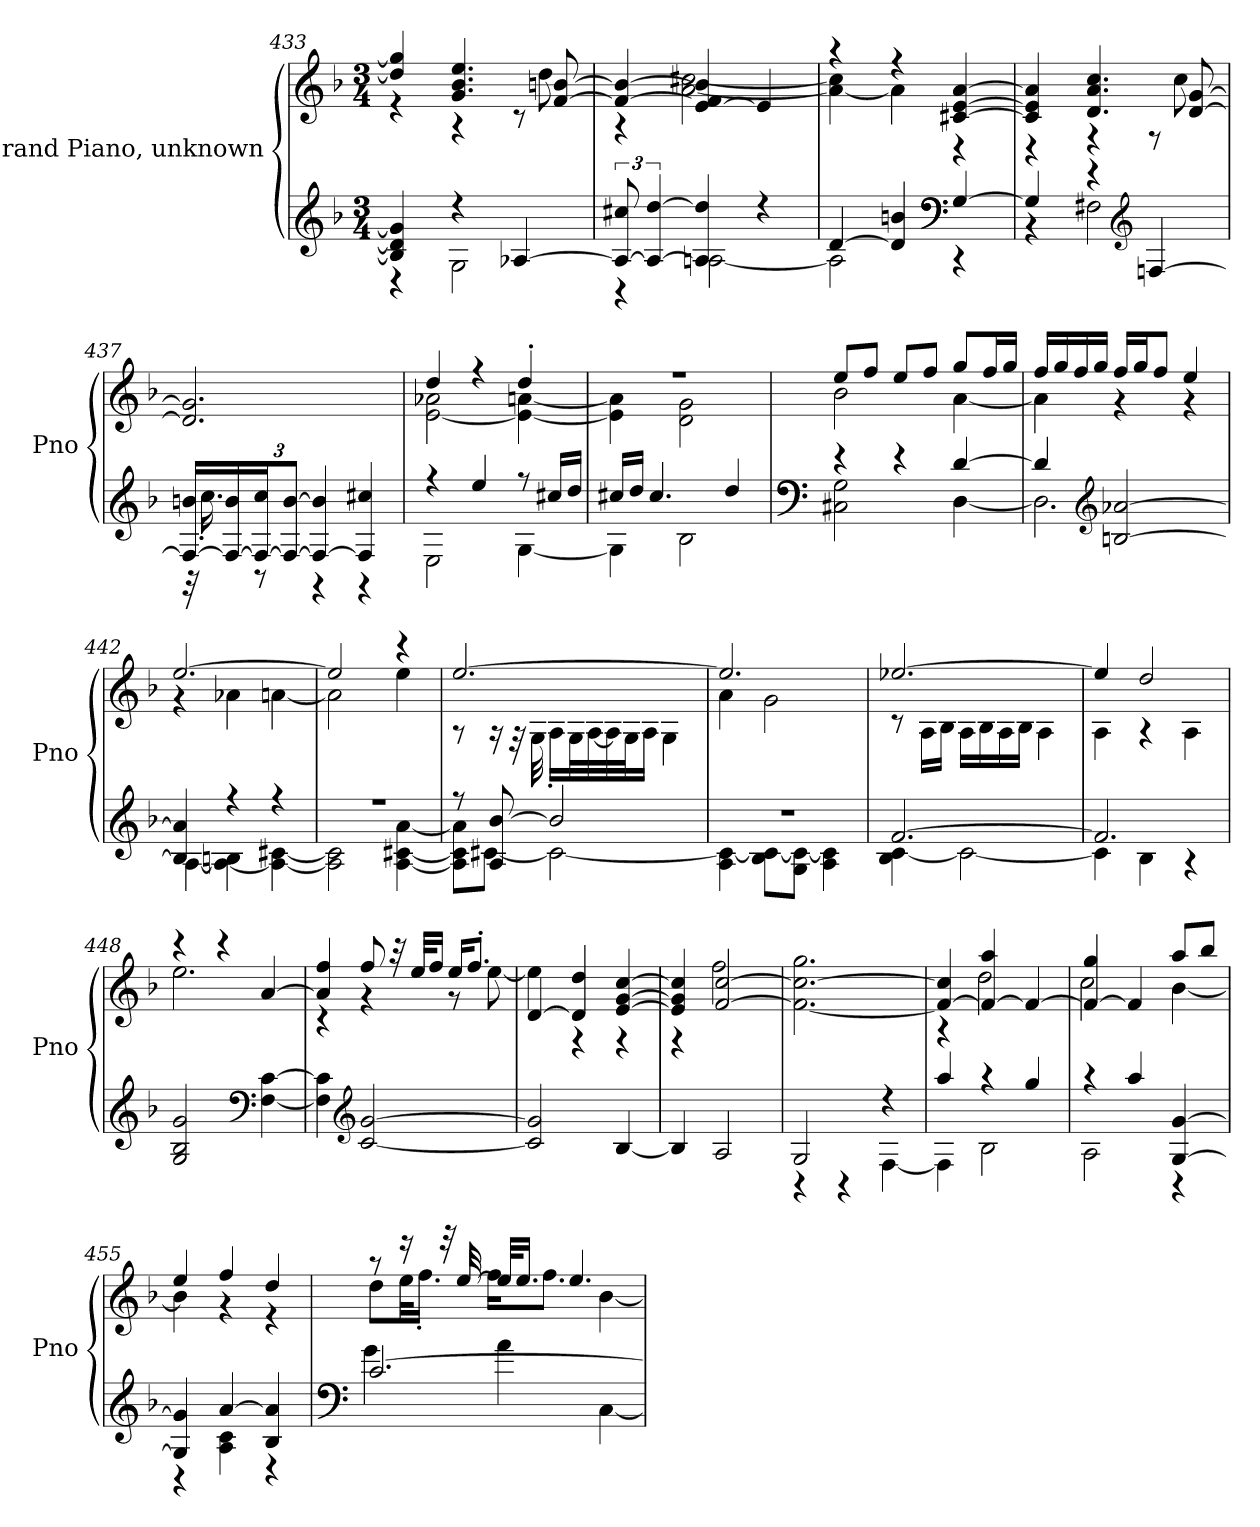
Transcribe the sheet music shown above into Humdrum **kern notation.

**kern	**kern
*part1	*part1
*staff2	*staff1
*I"Grand Piano, unknown	*
*I'Pno	*
!!LO:LB:g=z
*clefG2	*clefG2
*k[b-]	*k[b-]
*M3/4	*M3/4
=433	=433
*^	*^
4B-/] 4d/] 4g/]	4r	4dd/] 4gg/]	4r
4r	2G\	4.g/ 4.b-/ 4.ee/	4r
[4A-X/	.	.	8r
.	.	[8f/ [8bn/	8dd\
=434	=434	=434	=434
12A-/_ 12cc#X/	4r	4f/_ 4b/_	4r
6A-/_ [6dd/	.	.	.
4A-/] 4dd/]	[2An\	[4e/ 4f/] 4b/]	[2a\ [2cc#X\
4r	.	4e/]	.
=435	=435	=435	=435
[4d/	2A\]	4r	4a\_ 4cc#\]
4d/] 4bn/	.	4r	4a\]
*clefF4	*	*	*
[4G/	4r	[4c#X/ [4e/ [4a/	4r
=436	=436	=436	=436
4G/]	4r	4c#/] 4e/] 4a/]	4r
4r	2F#X\	4.d/ 4.a/ 4.cc/	4r
*clefG2	*	*	*
[4Fn/	.	.	8r
.	.	[8d/ [8g/	8cc\
*	*	*v	*v
=437	=437	=437
16F/_ 16bn/LL	32r	2.d/] 2.g/]
.	16.cc'\	.
16F/_ 16b/	.	.
*Xbrackettup	*	*
24F/_ 24cc/J	8r	.
12F/_ [12b/J	.	.
4F/_ 4b/]	4r	.
4F/] 4cc#X/	4r	.
!!LO:PB:g=z
=438	=438	=438
*	*	*^
4r	2E\	4dd/	[2e\ 2a-X\
4ee/	.	4r	.
8r	[4G\	4dd'/	4e\_ [4an\
16cc#X/LL	.	.	.
16dd/JJ	.	.	.
=439	=439	=439	=439
16cc#X/LL	4G\]	2.r	4e\] 4a\]
16dd/JJ	.	.	.
4.cc#/	.	.	.
.	2B-\	.	2d\ 2g\
4dd/	.	.	.
=440	=440	=440	=440
*clefF4	*	*	*
4r	2C#X\ 2G\	8ee/L	2b-\
.	.	8ff/J	.
4r	.	8ee/L	.
.	.	8ff/J	.
[4d/	[4D\	8gg/L	[4a\
.	.	16ff/L	.
.	.	16gg/JJ	.
=441	=441	=441	=441
4d/]	2.D\]	16ff/LL	4a\]
.	.	16gg/	.
.	.	16ff/	.
.	.	16gg/JJ	.
*clefG2	*	*	*
[2Bn/ [2a-X/	.	16ff/LL	4r
.	.	16gg/J	.
.	.	8ff/J	.
.	.	4ee/	4r
=442	=442	=442	=442
4B/] 4a-/]	[4A\	[2.ee/	4r
4r	4A\_ 4Bn\	.	4a-X\
4r	4A\_ [4c#X\	.	[4an\
=443	=443	=443	=443
2.r	2A\] 2c#\]	2ee/]	2a\]
.	[4A\ [4c#X\ [4a\	4r	4ee\
!!LO:LB:g=z	!!
=444	=444	=444	=444
8r	8A\] 8c#\] 8a\]L	[2.ee/	8r
8A/ [8b-/	[8c#X\J	.	16r
.	.	.	32r
.	.	.	32G\
2b-/]	2c#\_	.	16A'\LL
.	.	.	32G\L
.	.	.	[32A\
.	.	.	32A\]
.	.	.	32G\J
.	.	.	16A\JJ
.	.	.	4G\
=445	=445	=445	=445
2.r	4A\ 4c#\_	2.ee/]	4a\
.	8B-\ 8c#\_L	.	2g\
.	8G\ 8c#\_J	.	.
.	4A\ 4c#\]	.	.
=446	=446	=446	=446
[2.f/	4B-\ [4c\	[2.ee-X/	8r
.	.	.	16A\LL
.	.	.	16B-\JJ
.	2c\_	.	16A\LL
.	.	.	16B-\
.	.	.	16A\
.	.	.	16B-\JJ
.	.	.	4A\
=447	=447	=447	=447
2.f/]	4c\]	4ee-/]	4A\
.	4B-\	2dd/	4r
.	4r	.	4A\
*v	*v	*	*
=448	=448	=448
2G/ 2B-/ 2g/	4r	2.ee\
.	4r	.
*clefF4	*	*
[4F\ [4c\	[4a/	.
!!LO:LB:g=z	!!
=449	=449	=449
4F\] 4c\]	4a/] 4ff/	4r
*clefG2	*	*
[2c/ [2g/	8ff/	4r
.	32r	.
.	32ee/KLL	.
.	16ff/JJ	.
.	16ee/KL	8r
.	8.ff'/J	.
.	.	[8ee\
=450	=450	=450
2c/] 2g/]	[4d/	4ee\]
.	4d/] 4dd/	4r
[4B-/	[4e/ [4g/ [4cc/	4r
=451	=451	=451
4B-/]	4e/] 4g/] 4cc/]	4r
2A/	[2f/ [2cc/	2ff\
*	*v	*v
=452	=452
*^	*
2G/	4r	2.f\_ 2.cc\_ 2.gg\
.	4r	.
4r	[4F\	.
=453	=453	=453
*	*	*^
4aa/	4F\]	4f/_ 4cc/]	4r
4r	2B-\	4f/_ 4aa/	2dd\
4gg/	.	4f/_	.
=454	=454	=454	=454
4r	2A\	4f/_ 4gg/	2cc\
4aa/	.	4f/]	.
[4G/ [4g/	4r	8aa/L	[4b-\
.	.	8bb-/J	.
=455	=455	=455	=455
4G/] 4g/]	4r	4ee/	4b-\]
[4a/	4A\ 4c\	4ff/	4r
4B-/ 4a/]	4r	4dd/	4r
!!LO:LB:g=z	!!
=456	=456	=456	=456
*clefF4	*	*	*
[2.c/	4g\	8r	8dd\L
.	.	16r	32ee\KL
.	.	.	16.ff'\JJ
.	.	32r	.
.	.	[32ee/	.
.	4a\	32ee/KLL]	16ff\KL
.	.	16.ee/JJ	.
.	.	.	8.ff\J
.	.	4.ee/	.
.	[4C\	.	[4b-\
*v	*v	*	*
*	*v	*v
=	=
*-	*-
